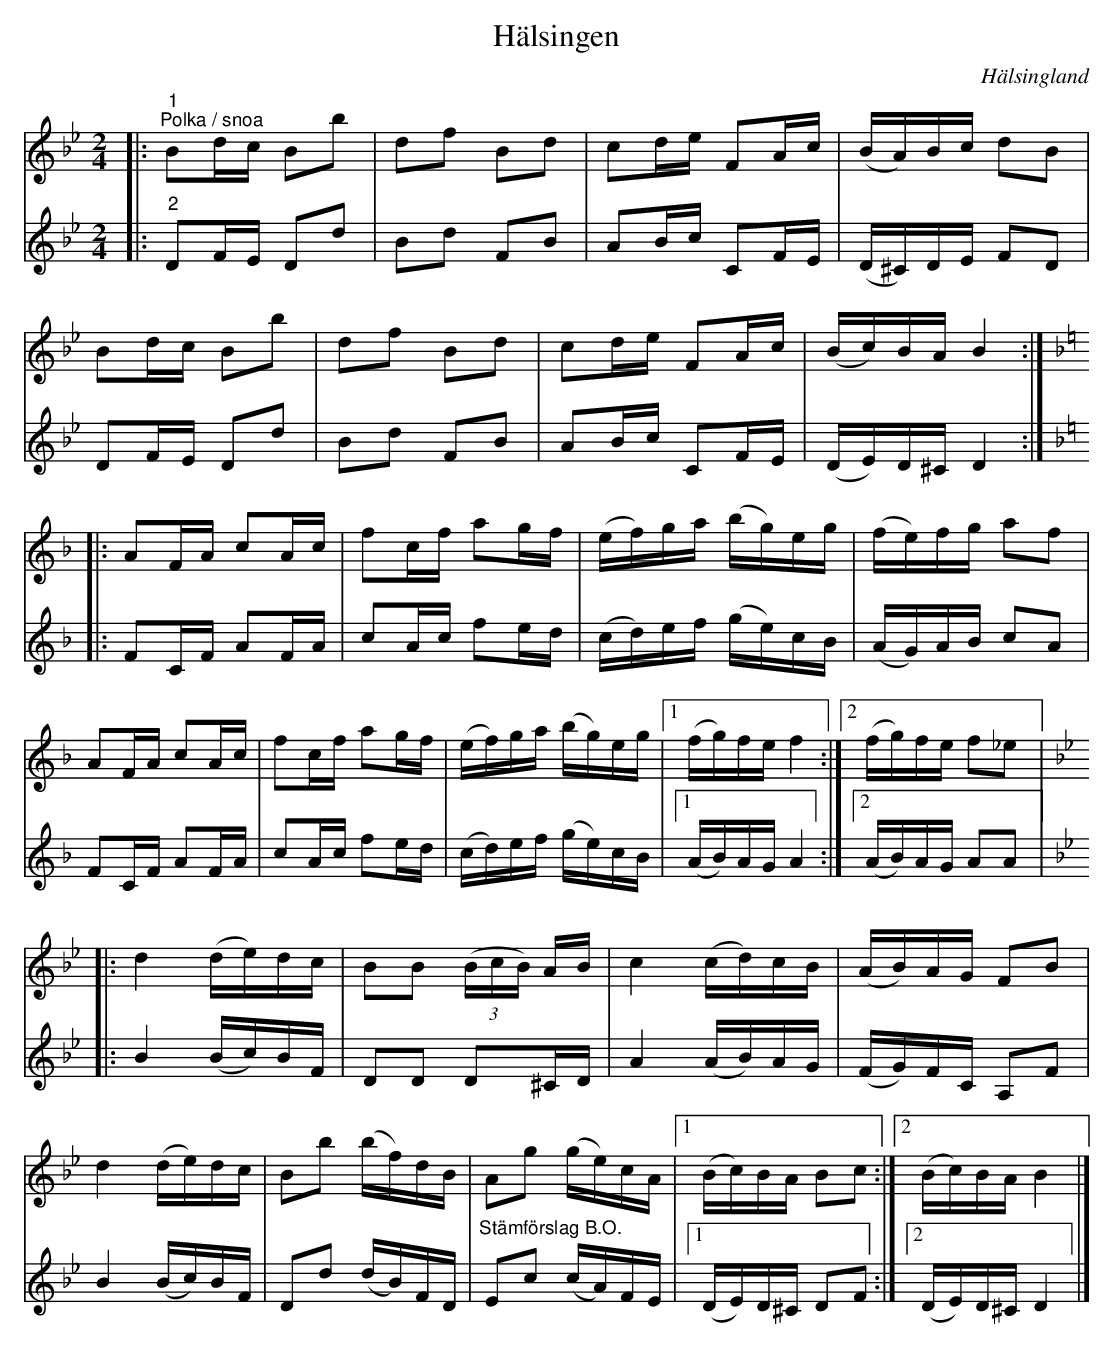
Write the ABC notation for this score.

X:1
T:Hälsingen
O:Hälsingland
L:1/16
M:2/4
K:Bb
V:1
|:"^1""^Polka / snoa" B2dc B2b2 | d2f2 B2d2 | c2de F2Ac | (BA)Bc d2B2 |
B2dc B2b2 | d2f2 B2d2 | c2de F2Ac | (Bc)BA B4 ::
[K:F] A2FA c2Ac | f2cf a2gf | (ef)ga (bg)eg | (fe)fg a2f2 |
A2FA c2Ac | f2cf a2gf | (ef)ga (bg)eg |1 (fg)fe f4 :|2 (fg)fe f2_e2 |:
[K:Bb] d4 (de)dc | B2B2 (3(BcB) AB | c4 (cd)cB | (AB)AG F2B2 |
d4 (de)dc | B2b2 (bf)dB | A2g2 (ge)cA |1 (Bc)BA B2c2 :|2 (Bc)BA B4 |]
V:2
|:"^2" D2FE D2d2 | B2d2 F2B2 | A2Bc C2FE | (D^C)DE F2D2 |
D2FE D2d2 | B2d2 F2B2 | A2Bc C2FE | (DE)D^C D4 ::
[K:F] F2CF A2FA | c2Ac f2ed | (cd)ef (ge)cB | (AG)AB c2A2 |
F2CF A2FA | c2Ac f2ed | (cd)ef (ge)cB |1 (AB)AG A4 :|2 (AB)AG A2A2 |:
[K:Bb] B4 (Bc)BF | D2D2 D2^CD | A4 (AB)AG | (FG)FC A,2F2 |
B4 (Bc)BF | D2d2 (dB)FD | "^Stämförslag B.O." E2c2 (cA)FE |1 (DE)D^C D2F2 :|2 (DE)D^C D4 |]
